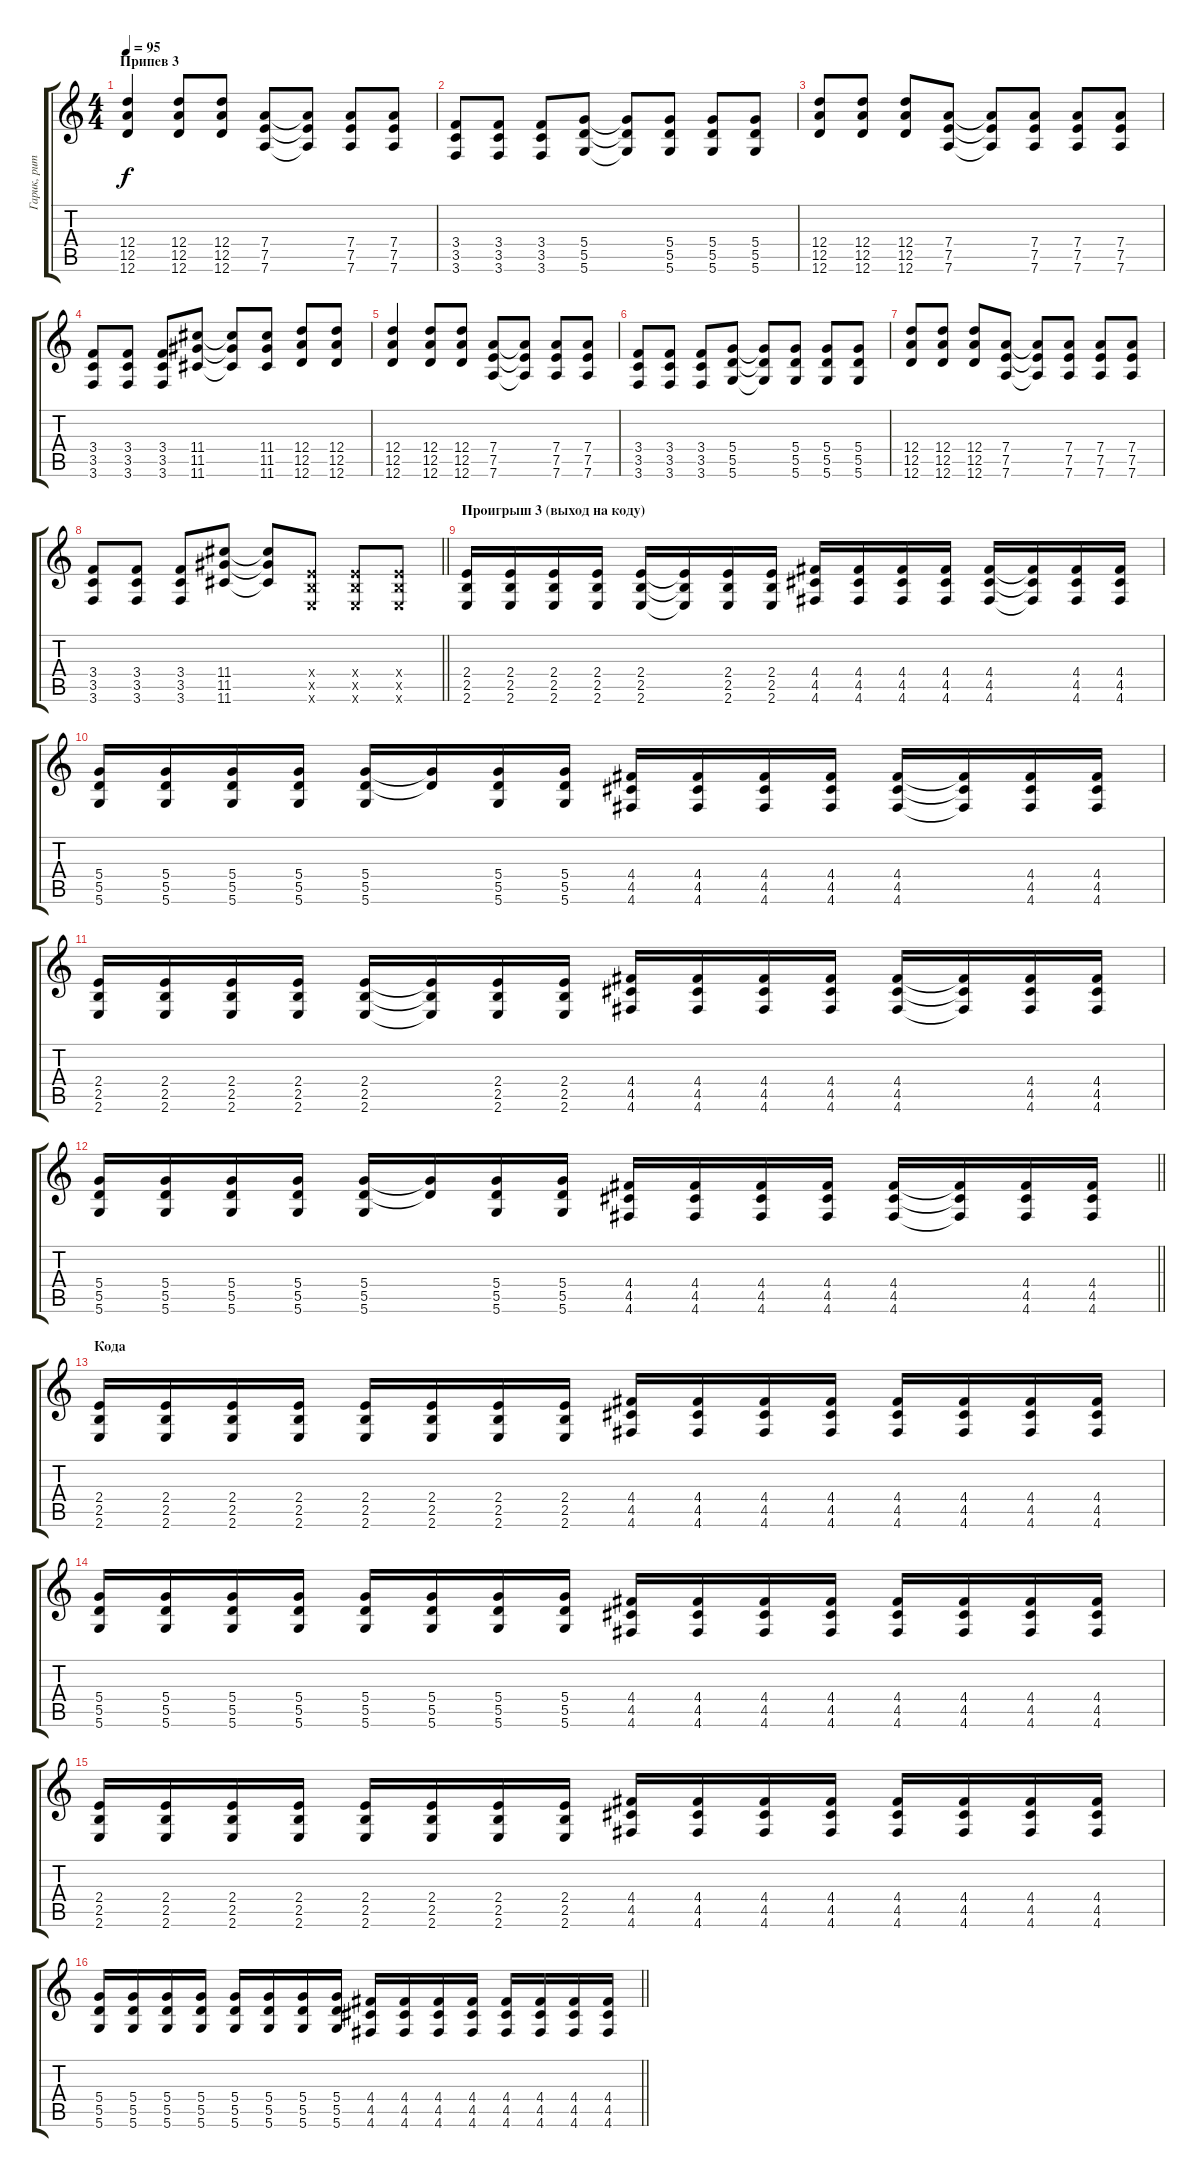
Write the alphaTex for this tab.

\track ("Гарик, ритм" "Гарик, рит") {instrument overdrivenguitar}
\staff {score tabs}
\tuning (E4 B3 G3 D3 A2 D2) {hide}
\ts (4 4)
\section ("" "Припев 3")
\tempo 95
\clef g2
\ks c
(12.4 12.5 12.6).4{dy f} (12.4 12.5 12.6).8 (12.4 12.5 12.6).8 (7.4 7.5 7.6).8 (7.4{t} 7.5{t} 7.6{t}).8 (7.4 7.5 7.6).8 (7.4 7.5 7.6).8 |
(3.4 3.5 3.6).8 (3.4 3.5 3.6).8 (3.4 3.5 3.6).8 (5.4 5.5 5.6).8 (5.4{t} 5.5{t} 5.6{t}).8 (5.4 5.5 5.6).8 (5.4 5.5 5.6).8 (5.4 5.5 5.6).8 |
(12.4 12.5 12.6).8 (12.4 12.5 12.6).8 (12.4 12.5 12.6).8 (7.4 7.5 7.6).8 (7.4{t} 7.5{t} 7.6{t}).8 (7.4 7.5 7.6).8 (7.4 7.5 7.6).8 (7.4 7.5 7.6).8 |
(3.4 3.5 3.6).8 (3.4 3.5 3.6).8 (3.4 3.5 3.6).8 (11.4 11.5 11.6).8 (11.4{t} 11.5{t} 11.6{t}).8 (11.4 11.5 11.6).8 (12.4 12.5 12.6).8 (12.4 12.5 12.6).8 |
(12.4 12.5 12.6).4 (12.4 12.5 12.6).8 (12.4 12.5 12.6).8 (7.4 7.5 7.6).8 (7.4{t} 7.5{t} 7.6{t}).8 (7.4 7.5 7.6).8 (7.4 7.5 7.6).8 |
(3.4 3.5 3.6).8 (3.4 3.5 3.6).8 (3.4 3.5 3.6).8 (5.4 5.5 5.6).8 (5.4{t} 5.5{t} 5.6{t}).8 (5.4 5.5 5.6).8 (5.4 5.5 5.6).8 (5.4 5.5 5.6).8 |
(12.4 12.5 12.6).8 (12.4 12.5 12.6).8 (12.4 12.5 12.6).8 (7.4 7.5 7.6).8 (7.4{t} 7.5{t} 7.6{t}).8 (7.4 7.5 7.6).8 (7.4 7.5 7.6).8 (7.4 7.5 7.6).8 |
\barLineRight lightlight
(3.4 3.5 3.6).8 (3.4 3.5 3.6).8 (3.4 3.5 3.6).8 (11.4 11.5 11.6).8 (11.4{t} 11.5{t} 11.6{t}).8 (2.4{x} 2.5{x} 2.6{x}).8 (2.4{x} 2.5{x} 2.6{x}).8 (2.4{x} 2.5{x} 2.6{x}).8 |
\section ("" "Проигрыш 3 (выход на коду)")
(2.4 2.5 2.6).16 (2.4 2.5 2.6).16 (2.4 2.5 2.6).16 (2.4 2.5 2.6).16 (2.4 2.5 2.6).16 (2.4{t} 2.5{t} 2.6{t}).16 (2.4 2.5 2.6).16 (2.4 2.5 2.6).16 (4.4 4.5 4.6).16 (4.4 4.5 4.6).16 (4.4 4.5 4.6).16 (4.4 4.5 4.6).16 (4.4 4.5 4.6).16 (4.4{t} 4.5{t} 4.6{t}).16 (4.4 4.5 4.6).16 (4.4 4.5 4.6).16 |
(5.4 5.5 5.6).16 (5.4 5.5 5.6).16 (5.4 5.5 5.6).16 (5.4 5.5 5.6).16 (5.4 5.5 5.6).16 (5.4{t} 5.5{t}).16 (5.4 5.5 5.6).16 (5.4 5.5 5.6).16 (4.4 4.5 4.6).16 (4.4 4.5 4.6).16 (4.4 4.5 4.6).16 (4.4 4.5 4.6).16 (4.4 4.5 4.6).16 (4.4{t} 4.5{t} 4.6{t}).16 (4.4 4.5 4.6).16 (4.4 4.5 4.6).16 |
(2.4 2.5 2.6).16 (2.4 2.5 2.6).16 (2.4 2.5 2.6).16 (2.4 2.5 2.6).16 (2.4 2.5 2.6).16 (2.4{t} 2.5{t} 2.6{t}).16 (2.4 2.5 2.6).16 (2.4 2.5 2.6).16 (4.4 4.5 4.6).16 (4.4 4.5 4.6).16 (4.4 4.5 4.6).16 (4.4 4.5 4.6).16 (4.4 4.5 4.6).16 (4.4{t} 4.5{t} 4.6{t}).16 (4.4 4.5 4.6).16 (4.4 4.5 4.6).16 |
\barLineRight lightlight
(5.4 5.5 5.6).16 (5.4 5.5 5.6).16 (5.4 5.5 5.6).16 (5.4 5.5 5.6).16 (5.4 5.5 5.6).16 (5.4{t} 5.5{t}).16 (5.4 5.5 5.6).16 (5.4 5.5 5.6).16 (4.4 4.5 4.6).16 (4.4 4.5 4.6).16 (4.4 4.5 4.6).16 (4.4 4.5 4.6).16 (4.4 4.5 4.6).16 (4.4{t} 4.5{t} 4.6{t}).16 (4.4 4.5 4.6).16 (4.4 4.5 4.6).16 |
\section ("" "Кода")
(2.4 2.5 2.6).16 (2.4 2.5 2.6).16 (2.4 2.5 2.6).16 (2.4 2.5 2.6).16 (2.4 2.5 2.6).16 (2.4 2.5 2.6).16 (2.4 2.5 2.6).16 (2.4 2.5 2.6).16 (4.4 4.5 4.6).16 (4.4 4.5 4.6).16 (4.4 4.5 4.6).16 (4.4 4.5 4.6).16 (4.4 4.5 4.6).16 (4.4 4.5 4.6).16 (4.4 4.5 4.6).16 (4.4 4.5 4.6).16 |
(5.4 5.5 5.6).16 (5.4 5.5 5.6).16 (5.4 5.5 5.6).16 (5.4 5.5 5.6).16 (5.4 5.5 5.6).16 (5.4 5.5 5.6).16 (5.4 5.5 5.6).16 (5.4 5.5 5.6).16 (4.4 4.5 4.6).16 (4.4 4.5 4.6).16 (4.4 4.5 4.6).16 (4.4 4.5 4.6).16 (4.4 4.5 4.6).16 (4.4 4.5 4.6).16 (4.4 4.5 4.6).16 (4.4 4.5 4.6).16 |
(2.4 2.5 2.6).16 (2.4 2.5 2.6).16 (2.4 2.5 2.6).16 (2.4 2.5 2.6).16 (2.4 2.5 2.6).16 (2.4 2.5 2.6).16 (2.4 2.5 2.6).16 (2.4 2.5 2.6).16 (4.4 4.5 4.6).16 (4.4 4.5 4.6).16 (4.4 4.5 4.6).16 (4.4 4.5 4.6).16 (4.4 4.5 4.6).16 (4.4 4.5 4.6).16 (4.4 4.5 4.6).16 (4.4 4.5 4.6).16 |
\barLineRight lightlight
(5.4 5.5 5.6).16 (5.4 5.5 5.6).16 (5.4 5.5 5.6).16 (5.4 5.5 5.6).16 (5.4 5.5 5.6).16 (5.4 5.5 5.6).16 (5.4 5.5 5.6).16 (5.4 5.5 5.6).16 (4.4 4.5 4.6).16 (4.4 4.5 4.6).16 (4.4 4.5 4.6).16 (4.4 4.5 4.6).16 (4.4 4.5 4.6).16 (4.4 4.5 4.6).16 (4.4 4.5 4.6).16 (4.4 4.5 4.6).16
